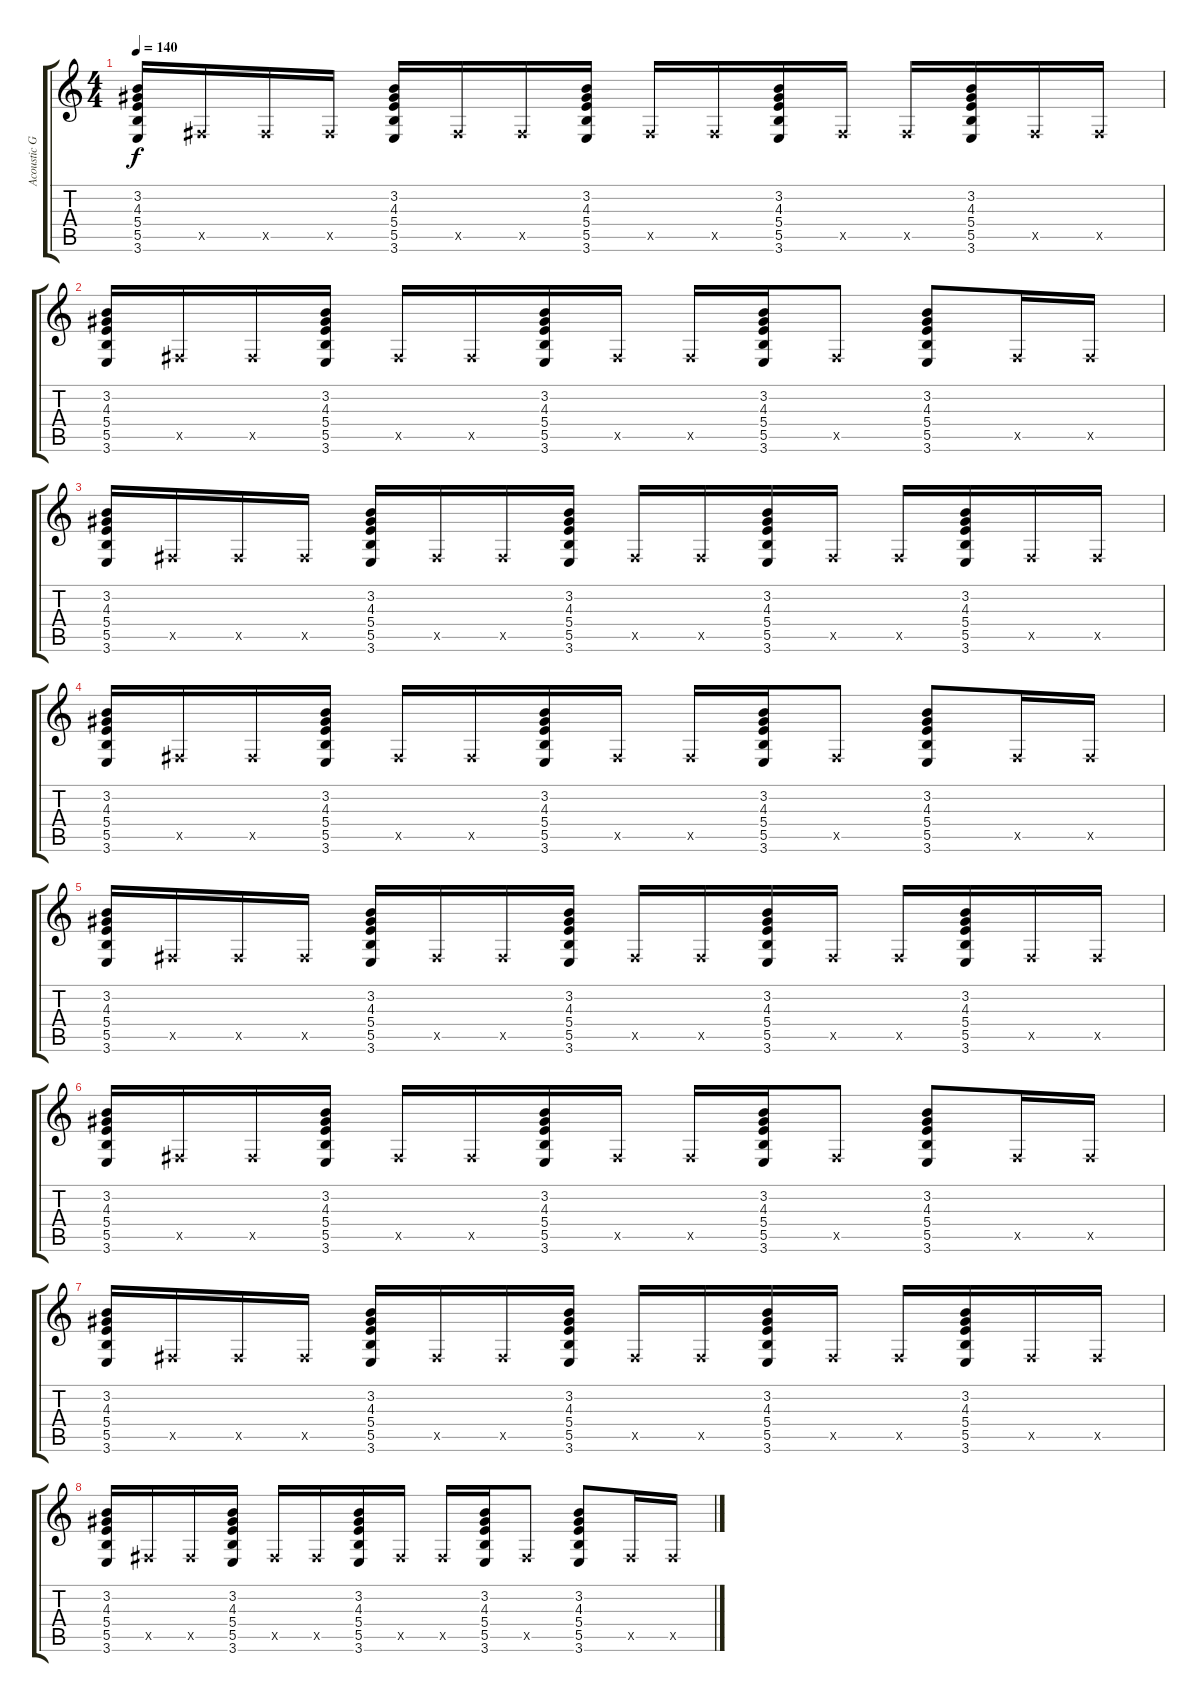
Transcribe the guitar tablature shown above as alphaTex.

\track ("Acoustic Guitar 1" "Acoustic G") {instrument acousticguitarsteel}
\staff {score tabs}
\tuning (Db4 Ab3 E3 B2 Gb2 Db2) {hide}
\ts (4 4)
\tempo 140
\clef g2
\ks c
(3.2 4.3 5.4 5.5 3.6).16{dy f} 0.5{x}.16 0.5{x}.16 0.5{x}.16 (3.2 4.3 5.4 5.5 3.6).16 0.5{x}.16 0.5{x}.16 (3.2 4.3 5.4 5.5 3.6).16 0.5{x}.16 0.5{x}.16 (3.2 4.3 5.4 5.5 3.6).16 0.5{x}.16 0.5{x}.16 (3.2 4.3 5.4 5.5 3.6).16 0.5{x}.16 0.5{x}.16 |
(3.2 4.3 5.4 5.5 3.6).16 0.5{x}.16 0.5{x}.16 (3.2 4.3 5.4 5.5 3.6).16 0.5{x}.16 0.5{x}.16 (3.2 4.3 5.4 5.5 3.6).16 0.5{x}.16 0.5{x}.16 (3.2 4.3 5.4 5.5 3.6).16 0.5{x}.8 (3.2 4.3 5.4 5.5 3.6).8 0.5{x}.16 0.5{x}.16 |
(3.2 4.3 5.4 5.5 3.6).16 0.5{x}.16 0.5{x}.16 0.5{x}.16 (3.2 4.3 5.4 5.5 3.6).16 0.5{x}.16 0.5{x}.16 (3.2 4.3 5.4 5.5 3.6).16 0.5{x}.16 0.5{x}.16 (3.2 4.3 5.4 5.5 3.6).16 0.5{x}.16 0.5{x}.16 (3.2 4.3 5.4 5.5 3.6).16 0.5{x}.16 0.5{x}.16 |
(3.2 4.3 5.4 5.5 3.6).16 0.5{x}.16 0.5{x}.16 (3.2 4.3 5.4 5.5 3.6).16 0.5{x}.16 0.5{x}.16 (3.2 4.3 5.4 5.5 3.6).16 0.5{x}.16 0.5{x}.16 (3.2 4.3 5.4 5.5 3.6).16 0.5{x}.8 (3.2 4.3 5.4 5.5 3.6).8 0.5{x}.16 0.5{x}.16 |
(3.2 4.3 5.4 5.5 3.6).16 0.5{x}.16 0.5{x}.16 0.5{x}.16 (3.2 4.3 5.4 5.5 3.6).16 0.5{x}.16 0.5{x}.16 (3.2 4.3 5.4 5.5 3.6).16 0.5{x}.16 0.5{x}.16 (3.2 4.3 5.4 5.5 3.6).16 0.5{x}.16 0.5{x}.16 (3.2 4.3 5.4 5.5 3.6).16 0.5{x}.16 0.5{x}.16 |
(3.2 4.3 5.4 5.5 3.6).16 0.5{x}.16 0.5{x}.16 (3.2 4.3 5.4 5.5 3.6).16 0.5{x}.16 0.5{x}.16 (3.2 4.3 5.4 5.5 3.6).16 0.5{x}.16 0.5{x}.16 (3.2 4.3 5.4 5.5 3.6).16 0.5{x}.8 (3.2 4.3 5.4 5.5 3.6).8 0.5{x}.16 0.5{x}.16 |
(3.2 4.3 5.4 5.5 3.6).16 0.5{x}.16 0.5{x}.16 0.5{x}.16 (3.2 4.3 5.4 5.5 3.6).16 0.5{x}.16 0.5{x}.16 (3.2 4.3 5.4 5.5 3.6).16 0.5{x}.16 0.5{x}.16 (3.2 4.3 5.4 5.5 3.6).16 0.5{x}.16 0.5{x}.16 (3.2 4.3 5.4 5.5 3.6).16 0.5{x}.16 0.5{x}.16 |
(3.2 4.3 5.4 5.5 3.6).16 0.5{x}.16 0.5{x}.16 (3.2 4.3 5.4 5.5 3.6).16 0.5{x}.16 0.5{x}.16 (3.2 4.3 5.4 5.5 3.6).16 0.5{x}.16 0.5{x}.16 (3.2 4.3 5.4 5.5 3.6).16 0.5{x}.8 (3.2 4.3 5.4 5.5 3.6).8 0.5{x}.16 0.5{x}.16
